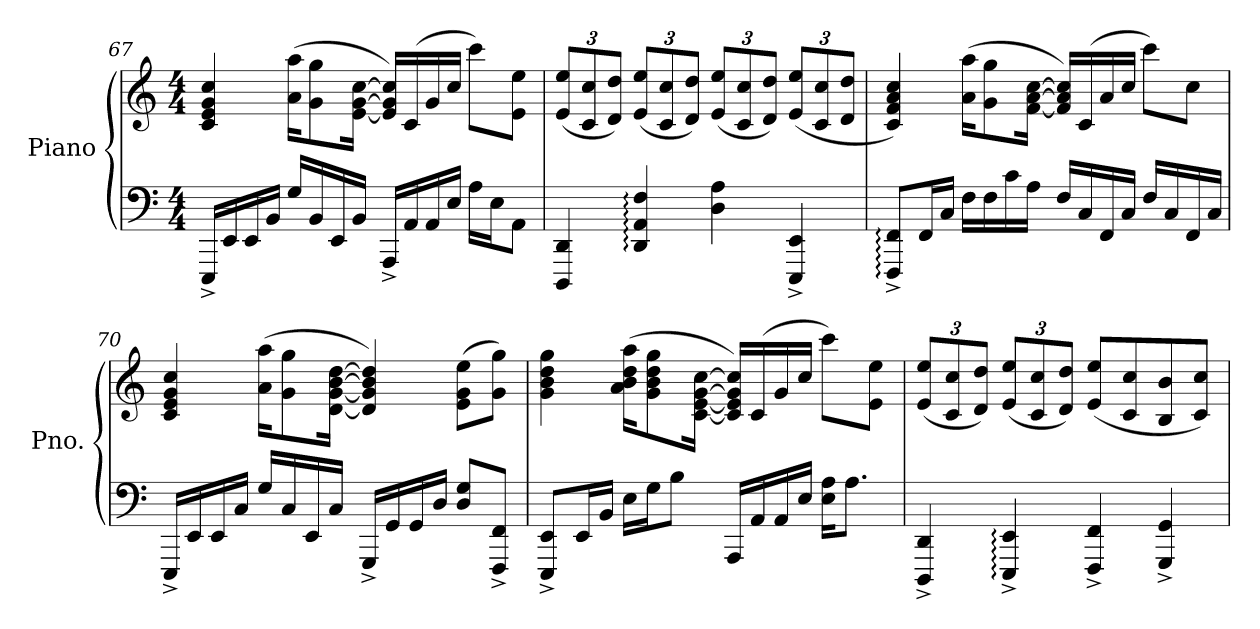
**kern	**kern
*part1	*part1
*staff2	*staff1
*I"Piano	*
*I'Pno.	*
!!LO:LB:g=z
*clefF4	*clefG2
*k[]	*k[]
*M4/4	*M4/4
=67	=67
16EEE^/LL	4c/ 4e/ 4g/ 4cc/
16EE/	.
16EE/	.
16BB/JJ	.
16G/LL	(16a\ 16aa\KL
16BB/	8g\ 8gg\
16EE/	.
16BB/JJ	[16e\ [16g\ [16cc\Jk
16AAA^/LL	16e/] 16g/] 16cc/]LL)
16AA/	(16c/
16AA/	16g/
16E/JJ	16cc/JJ
16A\LL	8ccc\L)
16E\J	.
8AA\J	8e\ 8ee\J
=68	=68
*	*Xbrackettup
4DDD/ 4DD/	(12e/ 12ee/L
.	12c/ 12cc/
.	12d/ 12dd/J)
4DD/: 4AA/: 4F/:	(12e/ 12ee/L
.	12c/ 12cc/
.	12d/ 12dd/J)
4D\ 4A\	(12e/ 12ee/L
.	12c/ 12cc/
.	12d/ 12dd/J)
4EEE/^ 4EE/^	(12e/ 12ee/L
.	12c/ 12cc/
.	12d/ 12dd/J
!!LO:LB:g=z
=69	=69
8FFF/:^ 8FF/:^L	4c/ 4f/ 4a/ 4cc/)
16FF/L	.
16C/JJ	.
16F\LL	(16a\ 16aa\KL
16F\	8g\ 8gg\
16c\	.
16A\JJ	[16f\ [16a\ [16cc\Jk
16F/LL	16f/] 16a/] 16cc/]LL)
16C/	(16c/
16FF/	16a/
16C/JJ	16cc/JJ
16F/LL	8ccc\L)
16C/	.
16FF/	8cc\J
16C/JJ	.
=70	=70
16EEE^/LL	4c/ 4e/ 4g/ 4cc/
16EE/	.
16EE/	.
16C/JJ	.
16G/LL	(16a\ 16aa\KL
16C/	8g\ 8gg\
16EE/	.
16C/JJ	[16d\ [16g\ [16b\ [16dd\Jk
16GGG^/LL	4d/] 4g/] 4b/] 4dd/])
16GG/	.
16GG/	.
16D/JJ	.
8D/ 8G/L	(8e\ 8g\ 8ee\L
8FFF/^ 8FF/^J	8g\ 8gg\J)
!!LO:LB:g=z
=71	=71
8EEE/^ 8EE/^L	4g\ 4b\ 4dd\ 4gg\
16EE/L	.
16BB/JJ	.
16E\LL	(16a\ 16b\ 16dd\ 16aa\KL
16G\J	8g\ 8b\ 8dd\ 8gg\
8B\J	.
.	[16c\ [16e\ [16g\ [16cc\Jk
16AAA/LL	16c/] 16e/] 16g/] 16cc/]LL)
16AA/	(16c/
16AA/	16g/
16E/JJ	16cc/JJ
16E\ 16A\KL	8ccc\L)
8.A\J	.
.	8e\ 8ee\J
=72	=72
4DDD/^ 4DD/^	(12e/ 12ee/L
.	12c/ 12cc/
.	12d/ 12dd/J)
4EEE/:^ 4EE/:^	(12e/ 12ee/L
.	12c/ 12cc/
.	12d/ 12dd/J)
4FFF/^ 4FF/^	(8e/ 8ee/L
.	8c/ 8cc/
4GGG/^ 4GG/^	8B/ 8b/
.	8c/ 8cc/J)
=	=
*-	*-
